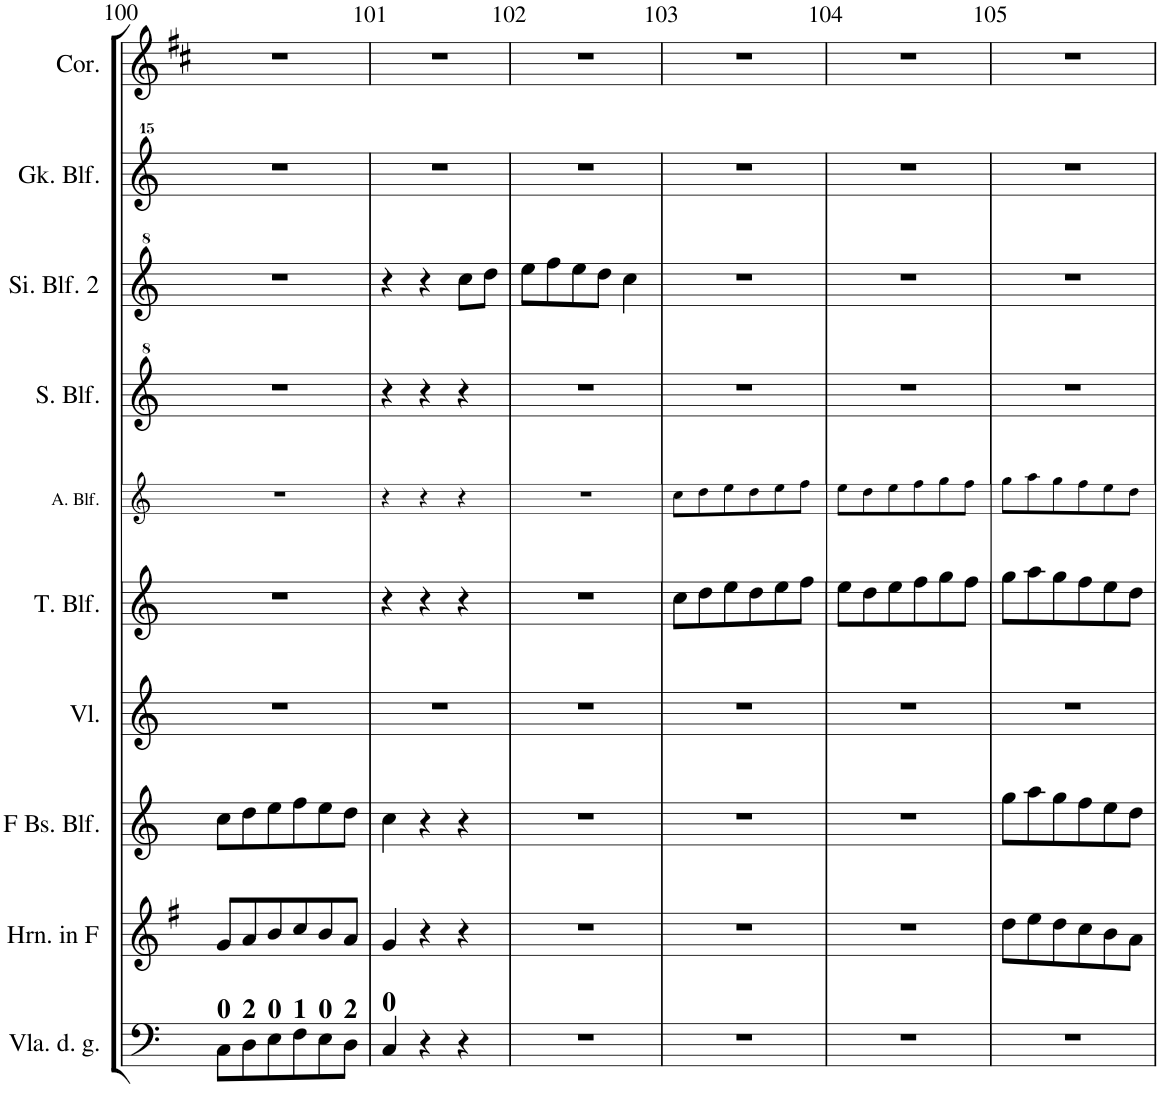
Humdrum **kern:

**kern	**kern	**kern	**kern	**kern	**kern	**kern	**kern	**kern	**kern
*part10	*part9	*part8	*part7	*part6	*part5	*part4	*part3	*part2	*part1
*staff10	*staff9	*staff8	*staff7	*staff6	*staff5	*staff4	*staff3	*staff2	*staff1
*I"Strijkers	*I"Hoorn in F	*I"F Bas-blokfluit	*I"Viool	*I"Tenor-blokfluit	*I"Alt-blokfluit	*I"Sopraan-blokfluit	*I"Sopranino-blokfluit 2	*I"Garklein/kleine sopranino-blokfluit	*I"Cornet in Bes
*	*I'Hrn. in F	*I'F Bs. Blf.	*I'Vl.	*I'T. Blf.	*I'A. Blf.	*I'S. Blf.	*I'Si. Blf. 2	*I'Gk. Blf.	*I'Cor.
!!LO:PB:g=z
*clefF4	*clefG2	*clefG2	*clefG2	*clefG2	*clefG2	*clefG^2	*clefG^2	*clefG^^2	*clefG2
*	*Trd4c7	*	*	*	*	*	*	*	*Trd1c2
*k[]	*k[f#]	*k[]	*k[]	*k[]	*k[]	*k[]	*k[]	*k[]	*k[f#c#]
*M3/4	*M3/4	*M3/4	*M3/4	*M3/4	*M3/4	*M3/4	*M3/4	*M3/4	*M3/4
=100	=100	=100	=100	=100	=100	=100	=100	=100	=100
8C\L	8g/L	8cc\L	2.r	2.r	2.r	2.r	2.r	2.r	2.r
8D\	8a/	8dd\	.	.	.	.	.	.	.
8E\	8b/	8ee\	.	.	.	.	.	.	.
8F\	8cc/	8ff\	.	.	.	.	.	.	.
8E\	8b/	8ee\	.	.	.	.	.	.	.
8D\J	8a/J	8dd\J	.	.	.	.	.	.	.
=101	=101	=101	=101	=101	=101	=101	=101	=101	=101
4C/	4g/	4cc\	2.r	4r	4r	4r	4r	2.r	2.r
4r	4r	4r	.	4r	4r	4r	4r	.	.
4r	4r	4r	.	4r	4r	4r	8ccc\L	.	.
.	.	.	.	.	.	.	8ddd\J	.	.
=102	=102	=102	=102	=102	=102	=102	=102	=102	=102
2.r	2.r	2.r	2.r	2.r	2.r	2.r	8eee\L	2.r	2.r
.	.	.	.	.	.	.	8fff\	.	.
.	.	.	.	.	.	.	8eee\	.	.
.	.	.	.	.	.	.	8ddd\J	.	.
.	.	.	.	.	.	.	4ccc\	.	.
=103	=103	=103	=103	=103	=103	=103	=103	=103	=103
2.r	2.r	2.r	2.r	8cc\L	8cc\L	2.r	2.r	2.r	2.r
.	.	.	.	8dd\	8dd\	.	.	.	.
.	.	.	.	8ee\	8ee\	.	.	.	.
.	.	.	.	8dd\	8dd\	.	.	.	.
.	.	.	.	8ee\	8ee\	.	.	.	.
.	.	.	.	8ff\J	8ff\J	.	.	.	.
=104	=104	=104	=104	=104	=104	=104	=104	=104	=104
2.r	2.r	2.r	2.r	8ee\L	8ee\L	2.r	2.r	2.r	2.r
.	.	.	.	8dd\	8dd\	.	.	.	.
.	.	.	.	8ee\	8ee\	.	.	.	.
.	.	.	.	8ff\	8ff\	.	.	.	.
.	.	.	.	8gg\	8gg\	.	.	.	.
.	.	.	.	8ff\J	8ff\J	.	.	.	.
=105	=105	=105	=105	=105	=105	=105	=105	=105	=105
2.r	8dd\L	8gg\L	2.r	8gg\L	8gg\L	2.r	2.r	2.r	2.r
.	8ee\	8aa\	.	8aa\	8aa\	.	.	.	.
.	8dd\	8gg\	.	8gg\	8gg\	.	.	.	.
.	8cc\	8ff\	.	8ff\	8ff\	.	.	.	.
.	8b\	8ee\	.	8ee\	8ee\	.	.	.	.
.	8a\J	8dd\J	.	8dd\J	8dd\J	.	.	.	.
=	=	=	=	=	=	=	=	=	=
*-	*-	*-	*-	*-	*-	*-	*-	*-	*-
